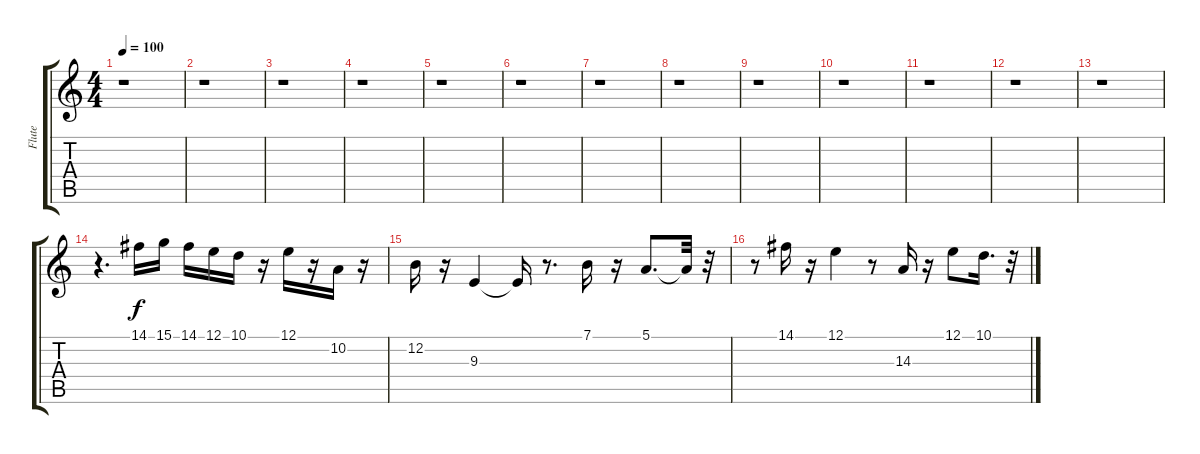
\track ("Flute" "Flute") {instrument flute}
\staff {score tabs}
\tuning (E4 B3 G3 D3 A2 E2) {hide}
\ts (4 4)
\tempo 100
\clef g2
\ks c
r.1{dy f} |
r.1 |
r.1 |
r.1 |
r.1 |
r.1 |
r.1 |
r.1 |
r.1 |
r.1 |
r.1 |
r.1 |
r.1 |
r.4{d} 14.1.16 15.1.16 14.1.16 12.1.16 10.1.16 r.16 12.1.16 r.16 10.2.16 r.16 |
12.2.16 r.16 9.3.4 9.3{t}.16 r.8{d} 7.1.16 r.16 5.1.8{d} 5.1{t}.32 r.32 |
r.8 14.1.16 r.16 12.1.4 r.8 14.3.16 r.16 12.1.8 10.1.16{d} r.32
